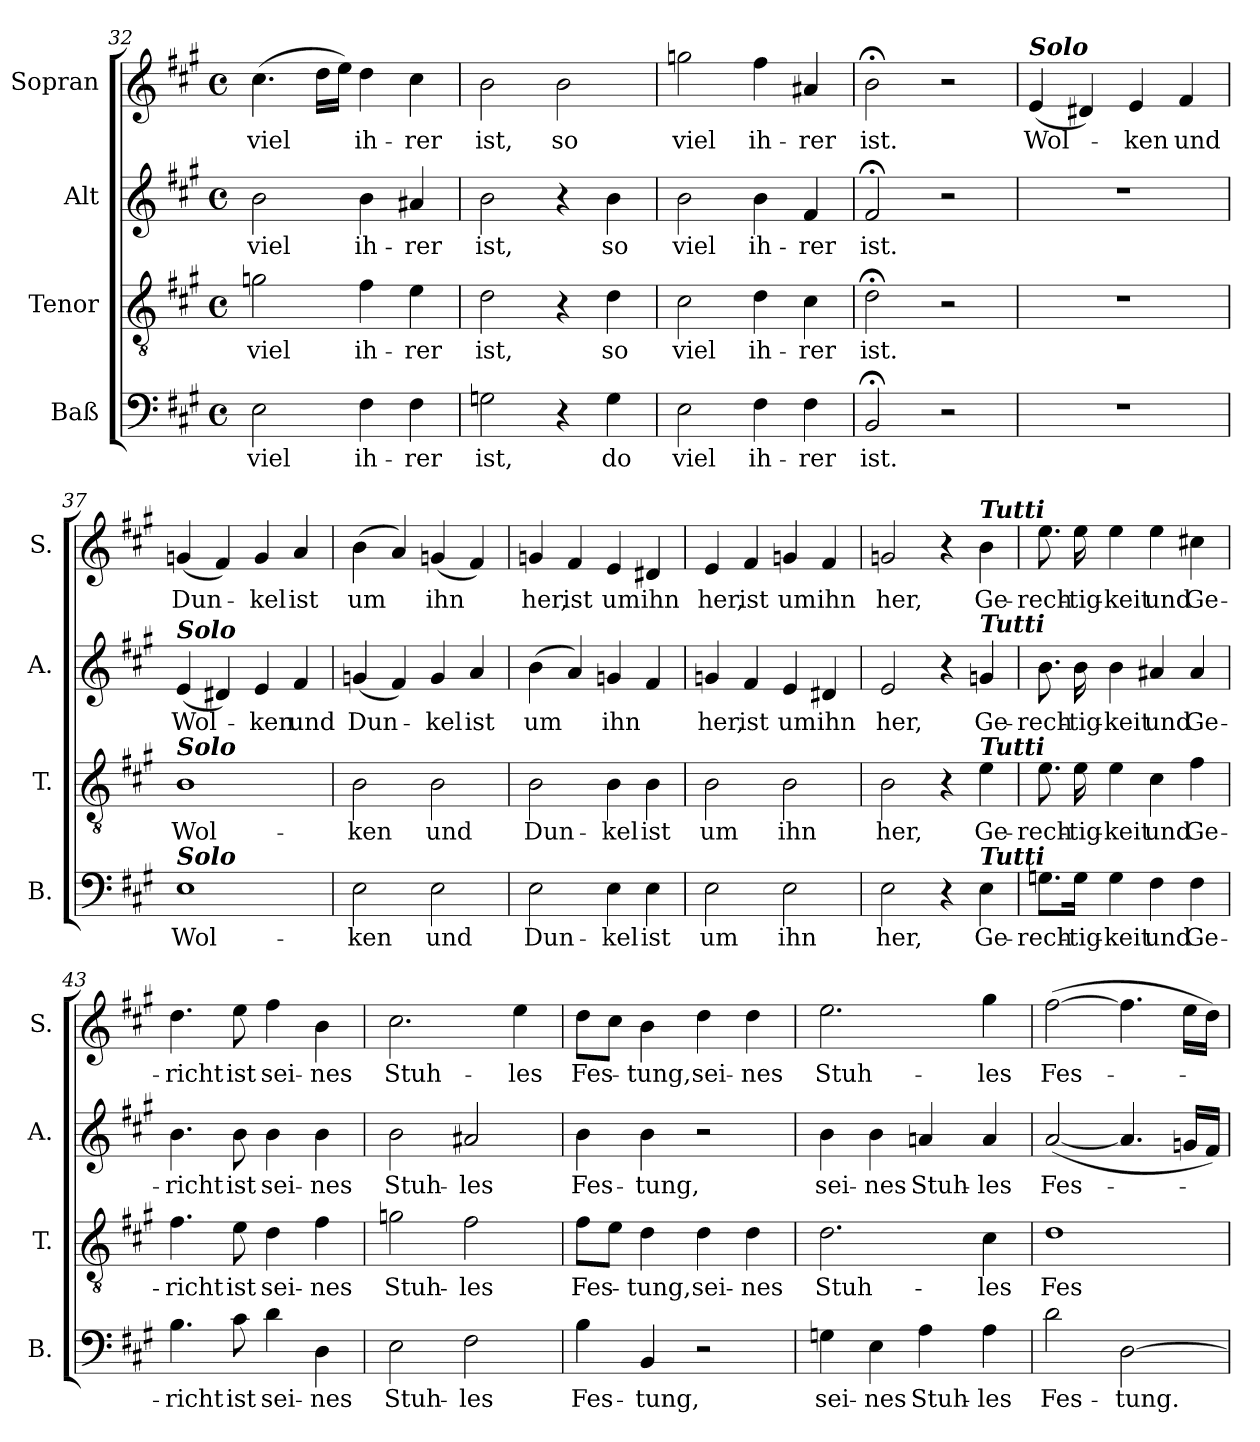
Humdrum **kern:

**kern	**text	**kern	**text	**kern	**text	**kern	**text
*part4	*part4	*part3	*part3	*part2	*part2	*part1	*part1
*staff4	*staff4	*staff3	*staff3	*staff2	*staff2	*staff1	*staff1
*I"Baß	*	*I"Tenor	*	*I"Alt	*	*I"Sopran	*
*I'B.	*	*I'T.	*	*I'A.	*	*I'S.	*
*clefF4	*	*clefGv2	*	*clefG2	*	*clefG2	*
*k[f#c#g#]	*	*k[f#c#g#]	*	*k[f#c#g#]	*	*k[f#c#g#]	*
*A:	*	*A:	*	*A:	*	*A:	*
*M4/4	*	*M4/4	*	*M4/4	*	*M4/4	*
*met(c)	*	*met(c)	*	*met(c)	*	*met(c)	*
=32	=32	=32	=32	=32	=32	=32	=32
!	!LO:LY:b	!	!LO:LY:b	!	!LO:LY:b	!	!LO:LY:b
2E\	viel	2gn\	viel	2b\	viel	(>4.cc#\	viel
.	.	.	.	.	.	16dd\LL	.
.	.	.	.	.	.	16ee\JJ)	.
!	!LO:LY:b	!	!LO:LY:b	!	!LO:LY:b	!	!LO:LY:b
4F#\	ih-	4f#\	ih-	4b\	ih-	4dd\	ih-
!	!LO:LY:b	!	!LO:LY:b	!	!LO:LY:b	!	!LO:LY:b
4F#\	-rer	4e\	-rer	4a#X/	-rer	4cc#\	-rer
!!LO:LB:g=z
=33	=33	=33	=33	=33	=33	=33	=33
!	!LO:LY:b	!	!LO:LY:b	!	!LO:LY:b	!	!LO:LY:b
2Gn\	ist,	2d\	ist,	2b\	ist,	2b\	ist,
!	!	!	!	!	!	!	!LO:LY:b
4r	.	4r	.	4r	.	2b\	so
!	!LO:LY:b	!	!LO:LY:b	!	!LO:LY:b	!	!
4G\	do	4d\	so	4b\	so	.	.
=34	=34	=34	=34	=34	=34	=34	=34
!	!LO:LY:b	!	!LO:LY:b	!	!LO:LY:b	!	!LO:LY:b
2E\	viel	2c#\	viel	2b\	viel	2ggn\	viel
!	!LO:LY:b	!	!LO:LY:b	!	!LO:LY:b	!	!LO:LY:b
4F#\	ih-	4d\	ih-	4b\	ih-	4ff#\	ih-
!	!LO:LY:b	!	!LO:LY:b	!	!LO:LY:b	!	!LO:LY:b
4F#\	-rer	4c#\	-rer	4f#/	-rer	4a#X/	-rer
=35	=35	=35	=35	=35	=35	=35	=35
!	!LO:LY:b	!	!LO:LY:b	!	!LO:LY:b	!	!LO:LY:b
2BB;</	ist.	2d;<\	ist.	2f#;</	ist.	2b;<\	ist.
2r	.	2r	.	2r	.	2r	.
=36	=36	=36	=36	=36	=36	=36	=36
!	!	!	!	!	!	!LO:TX:a:Bi:t=Solo	!
!	!	!	!	!	!	!	!LO:LY:b
1r	.	1r	.	1r	.	(<4e/	Wol-
.	.	.	.	.	.	4d#X/)	.
!	!	!	!	!	!	!	!LO:LY:b
.	.	.	.	.	.	4e/	-ken
!	!	!	!	!	!	!	!LO:LY:b
.	.	.	.	.	.	4f#/	und
=37	=37	=37	=37	=37	=37	=37	=37
!	!	!	!	!LO:TX:a:Bi:t=Solo	!	!	!
!	!	!LO:TX:a:Bi:t=Solo	!	!	!	!	!
!LO:TX:a:Bi:t=Solo	!	!	!	!	!	!	!
!	!LO:LY:b	!	!LO:LY:b	!	!LO:LY:b	!	!LO:LY:b
1E	Wol-	1B	Wol-	(<4e/	Wol-	(<4gn/	Dun-
.	.	.	.	4d#X/)	.	4f#/)	.
!	!	!	!	!	!LO:LY:b	!	!LO:LY:b
.	.	.	.	4e/	-ken	4g/	-kel
!	!	!	!	!	!LO:LY:b	!	!LO:LY:b
.	.	.	.	4f#/	und	4a/	ist
=38	=38	=38	=38	=38	=38	=38	=38
!	!LO:LY:b	!	!LO:LY:b	!	!LO:LY:b	!	!LO:LY:b
2E\	-ken	2B\	-ken	(<4gn/	Dun-	(>4b\	um
.	.	.	.	4f#/)	.	4a/)	.
!	!LO:LY:b	!	!LO:LY:b	!	!LO:LY:b	!	!LO:LY:b
2E\	und	2B\	und	4g/	-kel	(<4gn/	ihn
!	!	!	!	!	!LO:LY:b	!	!
.	.	.	.	4a/	ist	4f#/)	.
!!LO:LB:g=z
=39	=39	=39	=39	=39	=39	=39	=39
!	!LO:LY:b	!	!LO:LY:b	!	!LO:LY:b	!	!LO:LY:b
2E\	Dun-	2B\	Dun-	(>4b\	um	4gn/	her,
!	!	!	!	!	!	!	!LO:LY:b
.	.	.	.	4a/)	.	4f#/	ist
!	!LO:LY:b	!	!LO:LY:b	!	!LO:LY:b	!	!LO:LY:b
4E\	-kel	4B\	-kel	4gn/	ihn	4e/	um
!	!LO:LY:b	!	!LO:LY:b	!	!	!	!LO:LY:b
4E\	ist	4B\	ist	4f#/	.	4d#X/	ihn
=40	=40	=40	=40	=40	=40	=40	=40
!	!LO:LY:b	!	!LO:LY:b	!	!LO:LY:b	!	!LO:LY:b
2E\	um	2B\	um	4gn/	her,	4e/	her,
!	!	!	!	!	!LO:LY:b	!	!LO:LY:b
.	.	.	.	4f#/	ist	4f#/	ist
!	!LO:LY:b	!	!LO:LY:b	!	!LO:LY:b	!	!LO:LY:b
2E\	ihn	2B\	ihn	4e/	um	4gn/	um
!	!	!	!	!	!LO:LY:b	!	!LO:LY:b
.	.	.	.	4d#X/	ihn	4f#/	ihn
=41	=41	=41	=41	=41	=41	=41	=41
!	!LO:LY:b	!	!LO:LY:b	!	!LO:LY:b	!	!LO:LY:b
2E\	her,	2B\	her,	2e/	her,	2gn/	her,
4r	.	4r	.	4r	.	4r	.
!	!	!	!	!	!	!LO:TX:a:Bi:t=Tutti	!
!	!	!	!	!LO:TX:a:Bi:t=Tutti	!	!	!
!	!	!LO:TX:a:Bi:t=Tutti	!	!	!	!	!
!LO:TX:a:Bi:t=Tutti	!	!	!	!	!	!	!
!	!LO:LY:b	!	!LO:LY:b	!	!LO:LY:b	!	!LO:LY:b
4E\	Ge-	4e\	Ge-	4gn/	Ge-	4b\	Ge-
=42	=42	=42	=42	=42	=42	=42	=42
!	!LO:LY:b	!	!LO:LY:b	!	!LO:LY:b	!	!LO:LY:b
8.Gn\L	-rech-	8.e\	-rech-	8.b\	-rech-	8.ee\	-rech-
!	!LO:LY:b	!	!LO:LY:b	!	!LO:LY:b	!	!LO:LY:b
16G\Jk	-tig-	16e\	-tig-	16b\	-tig-	16ee\	-tig-
!	!LO:LY:b	!	!LO:LY:b	!	!LO:LY:b	!	!LO:LY:b
4G\	-keit	4e\	-keit	4b\	-keit	4ee\	-keit
!	!LO:LY:b	!	!LO:LY:b	!	!LO:LY:b	!	!LO:LY:b
4F#\	und	4c#\	und	4a#X/	und	4ee\	und
!	!LO:LY:b	!	!LO:LY:b	!	!LO:LY:b	!	!LO:LY:b
4F#\	Ge-	4f#\	Ge-	4a#/	Ge-	4cc#X\	Ge-
=43	=43	=43	=43	=43	=43	=43	=43
!	!LO:LY:b	!	!LO:LY:b	!	!LO:LY:b	!	!LO:LY:b
4.B\	-richt	4.f#\	-richt	4.b\	-richt	4.dd\	-richt
!	!LO:LY:b	!	!LO:LY:b	!	!LO:LY:b	!	!LO:LY:b
8c#\	ist	8e\	ist	8b\	ist	8ee\	ist
!	!LO:LY:b	!	!LO:LY:b	!	!LO:LY:b	!	!LO:LY:b
4d\	sei-	4d\	sei-	4b\	sei-	4ff#\	sei-
!	!LO:LY:b	!	!LO:LY:b	!	!LO:LY:b	!	!LO:LY:b
4D\	-nes	4f#\	-nes	4b\	-nes	4b\	-nes
!!LO:PB:g=z
=44	=44	=44	=44	=44	=44	=44	=44
!	!LO:LY:b	!	!LO:LY:b	!	!LO:LY:b	!	!LO:LY:b
2E\	Stuh-	2gn\	Stuh-	2b\	Stuh-	2.cc#\	Stuh-
!	!LO:LY:b	!	!LO:LY:b	!	!LO:LY:b	!	!
2F#\	-les	2f#\	-les	2a#X/	-les	.	.
!	!	!	!	!	!	!	!LO:LY:b
.	.	.	.	.	.	4ee\	-les
=45	=45	=45	=45	=45	=45	=45	=45
!	!LO:LY:b	!	!LO:LY:b	!	!LO:LY:b	!	!LO:LY:b
4B\	Fes-	8f#\L	Fes-	4b\	Fes-	8dd\L	Fes-
.	.	8e\J	.	.	.	8cc#\J	.
!	!LO:LY:b	!	!LO:LY:b	!	!LO:LY:b	!	!LO:LY:b
4BB/	-tung,	4d\	-tung,	4b\	-tung,	4b\	-tung,
!	!	!	!LO:LY:b	!	!	!	!LO:LY:b
2r	.	4d\	sei-	2r	.	4dd\	sei-
!	!	!	!LO:LY:b	!	!	!	!LO:LY:b
.	.	4d\	-nes	.	.	4dd\	-nes
=46	=46	=46	=46	=46	=46	=46	=46
!	!LO:LY:b	!	!LO:LY:b	!	!LO:LY:b	!	!LO:LY:b
4Gn\	sei-	2.d\	Stuh-	4b\	sei-	2.ee\	Stuh-
!	!LO:LY:b	!	!	!	!LO:LY:b	!	!
4E\	-nes	.	.	4b\	-nes	.	.
!	!LO:LY:b	!	!	!	!LO:LY:b	!	!
4A\	Stuh-	.	.	4an/	Stuh-	.	.
!	!LO:LY:b	!	!LO:LY:b	!	!LO:LY:b	!	!LO:LY:b
4A\	-les	4c#\	-les	4a/	-les	4gg#\	-les
=47	=47	=47	=47	=47	=47	=47	=47
!	!LO:LY:b	!	!LO:LY:b	!	!LO:LY:b	!	!LO:LY:b
2d\	Fes-	1d	Fes-	(<[2a/	Fes-	(>[2ff#\	Fes-
!	!LO:LY:b	!	!	!	!	!	!
[2D\	-tung.	.	.	4.a/]	.	4.ff#\]	.
.	.	.	.	16gn/LL	.	16ee\LL	.
.	.	.	.	16f#/JJ)	.	16dd\JJ)	.
=	=	=	=	=	=	=	=
*-	*-	*-	*-	*-	*-	*-	*-
